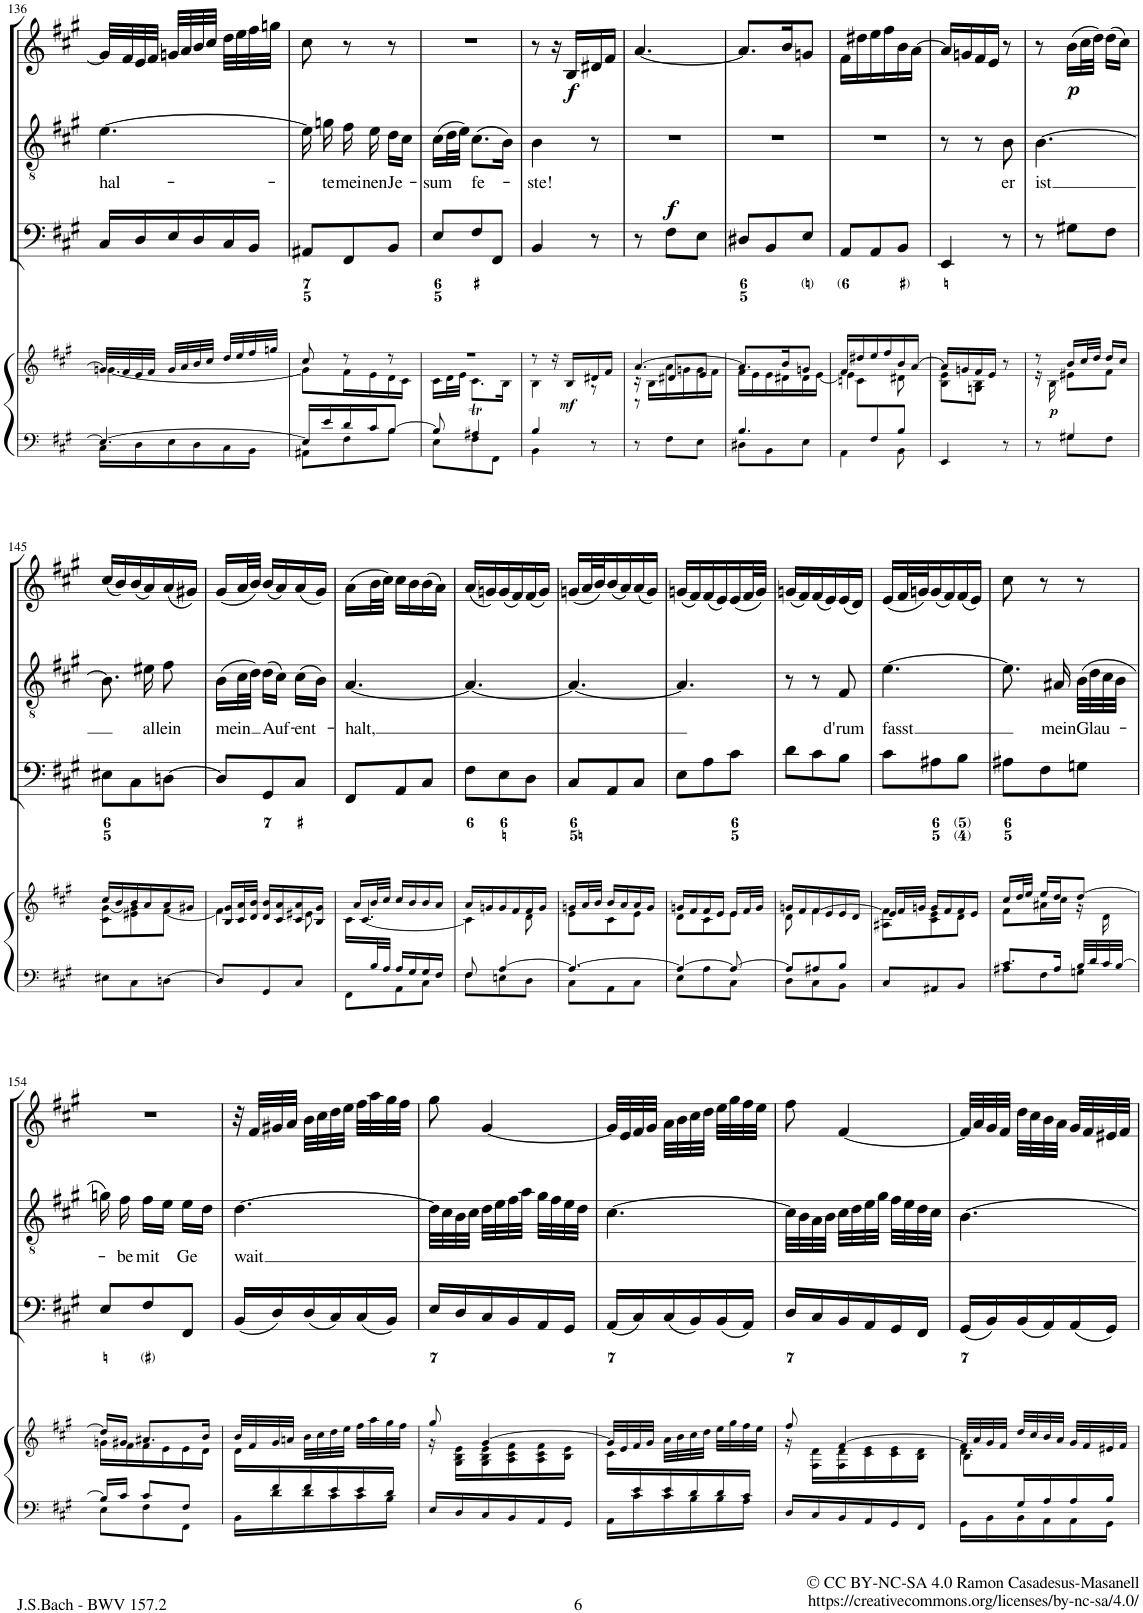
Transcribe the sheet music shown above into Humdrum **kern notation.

**kern	**kern	**dynam	**kern	**dynam	**kern	**text	**kern	**dynam
*part4	*part4	*part4	*part3	*part3	*part2	*part2	*part1	*part1
*staff5	*staff4	*staff4/5	*staff3	*staff3	*staff2	*staff2	*staff1	*staff1
*I"Piano reduction	*	*	*I"Continuo	*	*I"Tenore	*	*I"Oboe d'amore	*
*I'Pno	*	*	*	*	*	*	*I'Ob	*
!!LO:PB:g=z
*clefF4	*clefG2	*	*clefF4	*	*clefGv2	*	*clefG2	*
*k[f#c#g#]	*k[f#c#g#]	*	*k[f#c#g#]	*	*k[f#c#g#]	*	*k[f#c#g#]	*
*M3/8	*M3/8	*	*M3/8	*	*M3/8	*	*M3/8	*
=136	=136	=136	=136	=136	=136	=136	=136	=136
*^	*^	*	*	*	*	*	*	*
!	!	!	!	!	!	!	!	!LO:LY:b	!	!
4.E/_	16C#\LL	32g/LLL]	[4.gn\	.	16C#/LL	.	[4.e\	hal-	32g/LLL]	.
.	.	32f#/	.	.	.	.	.	.	32f#/	.
.	16D\	32e/	.	.	16D/	.	.	.	32e/	.
.	.	32f#/JJJ	.	.	.	.	.	.	32f#/JJJ	.
.	16E\	32g/LLL	.	.	16E/	.	.	.	32gn/LLL	.
.	.	32a/	.	.	.	.	.	.	32a/	.
.	16D\	32b/	.	.	16D/	.	.	.	32b/	.
.	.	32cc#/JJJ	.	.	.	.	.	.	32cc#/JJJ	.
.	16C#\	32dd/LLL	.	.	16C#/	.	.	.	32dd\LLL	.
.	.	32ee/	.	.	.	.	.	.	32ee\	.
.	16BB\JJ	32ff#/	.	.	16BB/JJ	.	.	.	32ff#\	.
.	.	32ggn/JJJ	.	.	.	.	.	.	32ggn\JJJ	.
=137	=137	=137	=137	=137	=137	=137	=137	=137	=137	=137
16E/LL]	8AA#X\L	8cc#/	8g\L]	.	8AA#X/L	.	16e\]	.	8cc#\	.
!	!	!	!	!	!	!	!	!LO:LY:b	!	!
16e/	.	.	.	.	.	.	16gn\	-te	.	.
!	!	!	!	!	!	!	!	!LO:LY:b	!	!
16d/	8F#\	8r	16f#\L	.	8FF#/	.	16f#\	mei-	8r	.
!	!	!	!	!	!	!	!	!LO:LY:b	!	!
16c#/J	.	.	16e\	.	.	.	16e\	-nen	.	.
!	!	!	!	!	!	!	!	!LO:LY:b	!	!
[8B/J	8B\J	8r	16d\	.	8BB/J	.	16d\LL	Je-	8r	.
.	.	.	16c#\JJ	.	.	.	16c#\JJ	.	.	.
=138	=138	=138	=138	=138	=138	=138	=138	=138	=138	=138
!	!	!	!	!	!	!	!	!LO:LY:b	!	!
8B/]	8E\L	4.r	16c#\LL	.	8E/L	.	(16c#\LL	-sum	4.r	.
.	.	.	32d\L	.	.	.	32d\L	.	.	.
.	.	.	32e\JJJ	.	.	.	32e\JJJ)	.	.	.
!	!	!	!	!	!	!	!	!LO:LY:b	!	!
4A#X/	8F#\	.	8.c#t\L	.	8F#/	.	(8.c#\L	fe-	.	.
.	8FF#\J	.	.	.	8FF#/J	.	.	.	.	.
.	.	.	16B\Jk	.	.	.	16B\Jk)	.	.	.
=139	=139	=139	=139	=139	=139	=139	=139	=139	=139	=139
!	!	!	!	!	!	!	!	!LO:LY:b	!	!
4B/	4BB\	8r	4B\	.	4BB/	.	4B\	-ste!	8r	.
.	.	16r	.	.	.	.	.	.	16r	.
!	!	!	!	!LO:DY:b	!	!	!	!	!	!LO:DY:b
.	.	16B/LL	.	mf	.	.	.	.	16B/LL	f
8r	8ryy	16d#X/	8r	.	8r	.	8r	.	16d#X/	.
.	.	16f#/JJ	.	.	.	.	.	.	16f#/JJ	.
*v	*v	*	*	*	*	*	*	*	*	*
=140	=140	=140	=140	=140	=140	=140	=140	=140	=140
*	*	*^	*	*	*	*	*	*	*
8r	[4.a/	16r	8r	.	8r	.	4.r	.	[4.a/	.
.	.	16B\LL	.	.	.	.	.	.	.	.
!	!	!	!	!	!	!LO:DY:a	!	!	!	!
8F#\L	.	16a\	8d#X/L	.	8F#\L	f	.	.	.	.
.	.	16gn\	.	.	.	.	.	.	.	.
8E\J	.	16g\	8e/J	.	8E\J	.	.	.	.	.
.	.	16f#\JJ	.	.	.	.	.	.	.	.
*	*	*v	*v	*	*	*	*	*	*	*
=141	=141	=141	=141	=141	=141	=141	=141	=141	=141
*^	*	*	*	*	*	*	*	*	*
4.B/	8D#X\L	8.a/L]	16f#\LL	.	8D#X/L	.	4.r	.	8.a/L]	.
.	.	.	16e\	.	.	.	.	.	.	.
.	8BB\	.	16e\	.	8BB/	.	.	.	.	.
.	.	16b/K	16d#X\	.	.	.	.	.	16b/K	.
.	8E\J	8gn/J	16d#\	.	8E/J	.	.	.	8gn/J	.
.	.	.	[16e\JJ	.	.	.	.	.	.	.
=142	=142	=142	=142	=142	=142	=142	=142	=142	=142	=142
*	*	*	*^	*	*	*	*	*	*	*
8ryy	4AA\	16f#/LL	4e\]	8cn\L	.	8AA/L	.	4.r	.	16f#\LL	.
.	.	16dd#X/	.	.	.	.	.	.	.	16dd#X\	.
8F#/	.	16ee/	.	4ryy	.	8AA/	.	.	.	16ee\	.
.	.	16ff#/	.	.	.	.	.	.	.	16ff#\	.
8B/J	8BB\	16b/	8d#X\	.	.	8BB/J	.	.	.	16b\	.
.	.	[16a/JJ	.	.	.	.	.	.	.	[16a\JJ	.
*v	*v	*	*	*	*	*	*	*	*	*	*
*	*	*v	*v	*	*	*	*	*	*	*
=143	=143	=143	=143	=143	=143	=143	=143	=143	=143
4EE/	16a/LL]	8B\ 8e\L	.	4EE/	.	8r	.	16a/LL]	.
.	16gn/	.	.	.	.	.	.	16gn/	.
.	16f#/	8Gn\ 8B\J	.	.	.	8r	.	16f#/	.
.	16e/JJ	.	.	.	.	.	.	16e/JJ	.
!	!	!	!	!	!	!	!LO:LY:b	!	!
8r	8r	8ryy	.	8r	.	8B\	er	8r	.
=144	=144	=144	=144	=144	=144	=144	=144	=144	=144
*^	*	*	*	*	*	*	*	*	*
!	!	!	!	!	!	!	!	!LO:LY:b	!	!
8r	8ryy	8r	16r	.	8r	.	[4.B\	ist	8r	.
!	!	!	!	!LO:DY:b	!	!	!	!	!	!
.	.	.	16B\	p	.	.	.	.	.	.
!	!	!	!	!	!	!	!	!	!	!LO:DY:b
4G#/	8G#X\L	16b/LL	8e#X\L	.	8G#X\L	.	.	.	(16b\LL	p
.	.	32cc#/L	.	.	.	.	.	.	32cc#\L	.
.	.	32dd/JJJ	.	.	.	.	.	.	32dd\JJJ)	.
.	8F#\J	16dd/LL	8f#\J	.	8F#\J	.	.	.	(16dd\LL	.
.	.	16cc#/JJ	.	.	.	.	.	.	16cc#\JJ)	.
*v	*v	*	*	*	*	*	*	*	*	*
!!LO:LB:g=z
=145	=145	=145	=145	=145	=145	=145	=145	=145	=145
8E#X\L	16cc#/LL	8c#\ [8g#\L	.	8E#X\L	.	8.B\]	.	(16cc#/LL	.
.	16b/	.	.	.	.	.	.	16b/)	.
8C#\	16b/	8e#X\ 8g#\]	.	8C#\	.	.	.	(16b/	.
!	!	!	!	!	!	!	!LO:LY:b	!	!
.	16a/	.	.	.	.	16e#X\	al-	16a/)	.
!	!	!	!	!	!	!	!LO:LY:b	!	!
[8Dn\J	16a/	[8f#\J	.	[8Dn\J	.	8f#\	-lein	(16a/	.
.	16g#X/JJ	.	.	.	.	.	.	16g#X/JJ)	.
=146	=146	=146	=146	=146	=146	=146	=146	=146	=146
!	!	!	!	!	!	!	!LO:LY:b	!	!
8D/L]	16B/ 16g#/LL	4f#\]	.	8D/L]	.	(16B\LL	mein	(16g#/LL	.
.	32c#/ 32a/L	.	.	.	.	32c#\L	.	32a/L	.
.	32d/ 32b/JJJ	.	.	.	.	32d\JJJ)	.	32b/JJJ)	.
!	!	!	!	!	!	!	!LO:LY:b	!	!
8GG#/	16d/ 16b/LL	.	.	8GG#/	.	(16d\LL	Auf-	(16b/LL	.
.	16c#/ 16a/	.	.	.	.	16c#\JJ)	.	16a/)	.
!	!	!	!	!	!	!	!LO:LY:b	!	!
8C#/J	16c#/ 16a/	8e#X\	.	8C#/J	.	(16c#\LL	-ent-	(16a/	.
.	16B/ 16g#/JJ	.	.	.	.	16B\JJ)	.	16g#/JJ)	.
=147	=147	=147	=147	=147	=147	=147	=147	=147	=147
*^	*	*^	*	*	*	*	*	*	*
!	!	!	!	!	!	!	!	!	!LO:LY:b	!	!
16ryy	8FF#\L	16a/LL	[<4.c#/	16c#\LL	.	8FF#/L	.	[4.A/	-halt,	(16a\LL	.
32B/L	.	32b/L	.	4ryy	.	.	.	.	.	32b\L	.
32A/JJJ	.	32cc#/JJJ	.	.	.	.	.	.	.	32cc#\JJJ)	.
16A/LL	8AA\	16cc#/LL	.	.	.	8AA/	.	.	.	16cc#\LL	.
16G#/	.	16b/	.	.	.	.	.	.	.	16b\	.
16G#/	8C#\J	16b/	.	.	.	8C#/J	.	.	.	(16b\	.
16F#/JJ	.	16a/JJ	.	16ryy	.	.	.	.	.	16a\JJ)	.
*	*	*	*v	*v	*	*	*	*	*	*	*
=148	=148	=148	=148	=148	=148	=148	=148	=148	=148	=148
8F#/	8F#\L	16a/LL	4c#\]	.	8F#\L	.	4.A/_	.	(16a/LL	.
.	.	16gn/	.	.	.	.	.	.	16gn/)	.
[4A/	8En\	16g/	.	.	8E\	.	.	.	(16g/	.
.	.	16f#/	.	.	.	.	.	.	16f#/)	.
.	8D\J	16f#/	8d\	.	8D\J	.	.	.	(16f#/	.
.	.	16g/JJ	.	.	.	.	.	.	16g/JJ)	.
=149	=149	=149	=149	=149	=149	=149	=149	=149	=149	=149
4.A/_	8C#\L	16gn/LL	8e\L	.	8C#/L	.	4.A/_	.	(16gn/LL	.
.	.	32a/L	.	.	.	.	.	.	32a/L	.
.	.	32b/JJJ	.	.	.	.	.	.	32b/J)	.
.	8AA\	16b/LL	8c#\	.	8AA/	.	.	.	(16b/	.
.	.	16a/	.	.	.	.	.	.	16a/)	.
.	8C#\J	16a/	8e\J	.	8C#/J	.	.	.	(16a/	.
.	.	16g/JJ	.	.	.	.	.	.	16g/JJ)	.
=150	=150	=150	=150	=150	=150	=150	=150	=150	=150	=150
4A/_	8E\L	16gn/LL	8d\L	.	8E\L	.	4.A/]	.	(16gn/LL	.
.	.	16f#/	.	.	.	.	.	.	16f#/)	.
.	8A\	16f#/	8c#\	.	8A\	.	.	.	(16f#/	.
.	.	16e/JJ	.	.	.	.	.	.	16e/)	.
8A/_	8C#\J	16e/LL	8e\J	.	8c#\J	.	.	.	(16e/	.
.	.	32f#/L	.	.	.	.	.	.	32f#/L	.
.	.	32g/JJJ	.	.	.	.	.	.	32g/JJJ)	.
=151	=151	=151	=151	=151	=151	=151	=151	=151	=151	=151
8A/L]	8D\L	16gn/LL	8d\	.	8d\L	.	8r	.	(16gn/LL	.
.	.	16f#/	.	.	.	.	.	.	16f#/)	.
8A#X/	8C#\	16f#/	[>4f#\	.	8c#\	.	8r	.	(16f#/	.
.	.	16e/	.	.	.	.	.	.	16e/)	.
!	!	!	!	!	!	!	!	!LO:LY:b	!	!
8B/J	8BB\J	16e/	.	.	8B\J	.	8F#/	d'rum	(16e/	.
.	.	16d/JJ	.	.	.	.	.	.	16d/JJ)	.
*v	*v	*	*	*	*	*	*	*	*	*
=152	=152	=152	=152	=152	=152	=152	=152	=152	=152
!	!	!	!	!	!	!	!LO:LY:b	!	!
8C#/L	16e/LL	8A#X\ 8f#\]L	.	8c#\L	.	[4.e\	fasst	(16e/LL	.
.	32f#/L	.	.	.	.	.	.	32f#/L	.
.	32gn/JJJ	.	.	.	.	.	.	32gn/J)	.
8AA#X/	16g/LL	8c#\ 8e\	.	8A#X\	.	.	.	(16g/	.
.	16f#/	.	.	.	.	.	.	16f#/)	.
8BB/J	16f#/	8d\J	.	8B\J	.	.	.	(16f#/	.
.	16e/JJ	.	.	.	.	.	.	16e/JJ)	.
=153	=153	=153	=153	=153	=153	=153	=153	=153	=153
*^	*	*	*	*	*	*	*	*	*
8.c#/L	8A#X\L	16cc#/LL	8f#\L	.	8A#X\L	.	8.e\]	.	8cc#\	.
.	.	32dd/L	.	.	.	.	.	.	.	.
.	.	32ee/JJJ	.	.	.	.	.	.	.	.
.	8F#\	16ee/LL	16a#X\L	.	8F#\	.	.	.	8r	.
!	!	!	!	!	!	!	!	!LO:LY:b	!	!
16A#/Jk	.	16dd/J	16cc#\JJ	.	.	.	16A#X/	mein	.	.
!	!	!	!	!	!	!	!	!LO:LY:b	!	!
32B/LLL	8Gn\J	[8dd/J	16r	.	8Gn\J	.	(32B\LLL	Glau-	8r	.
32d/	.	.	.	.	.	.	32d\	.	.	.
32c#/	.	.	16d\	.	.	.	32c#\	.	.	.
[32B/JJJ	.	.	.	.	.	.	32B\JJJ	.	.	.
!!LO:LB:g=z
=154	=154	=154	=154	=154	=154	=154	=154	=154	=154	=154
16B/LL]	8E\L	16dd/LL]	16gn\LL	.	8E/L	.	16gn\)	.	4.r	.
!	!	!	!	!	!	!	!	!LO:LY:b	!	!
16c#/JJ	.	16g#X/JJ	16f#\	.	.	.	16f#\	-be	.	.
!	!	!	!	!	!	!	!	!LO:LY:b	!	!
8c#/L	8F#\	8.a#X/L	16f#\	.	8F#/	.	16f#\LL	mit	.	.
.	.	.	16e\	.	.	.	16e\JJ	.	.	.
!	!	!	!	!	!	!	!	!LO:LY:b	!	!
8F#/J	8FF#\J	.	16e\	.	8FF#/J	.	16e\LL	Ge	.	.
.	.	16b/Jk	16d\JJ	.	.	.	16d\JJ	.	.	.
=155	=155	=155	=155	=155	=155	=155	=155	=155	=155	=155
!	!	!	!	!	!	!	!	!LO:LY:b	!	!
16ryy	16BB\LL	32b/LLL	16d\LL	.	(16BB/LL	.	[4.d\	wait	32r	.
.	.	32f#/	.	.	.	.	.	.	32f#/LLL	.
16f#/	16d\	32g#/	4ryy	.	16D/)	.	.	.	32g#X/	.
.	.	32an/JJJ	.	.	.	.	.	.	32a/JJJ	.
16f#/	16d\	32b\LLL	.	.	(16D/	.	.	.	32b\LLL	.
.	.	32cc#\	.	.	.	.	.	.	32cc#\	.
16e/	16c#\	32dd\	.	.	16C#/)	.	.	.	32dd\	.
.	.	32ee\JJJ	.	.	.	.	.	.	32ee\JJJ	.
16e/	16c#\	32ff#\LLL	.	.	(16C#/	.	.	.	32ff#\LLL	.
.	.	32aa\	.	.	.	.	.	.	32aa\	.
16d/JJ	16B\JJ	32gg#\	16ryy	.	16BB/JJ)	.	.	.	32gg#\	.
.	.	32ff#\JJJ	.	.	.	.	.	.	32ff#\JJJ	.
*v	*v	*	*	*	*	*	*	*	*	*
=156	=156	=156	=156	=156	=156	=156	=156	=156	=156
16E/LL	8gg#/	16r	.	16E/LL	.	32d\LLL]	.	8gg#\	.
.	.	.	.	.	.	32c#\	.	.	.
16D/	.	16G#\ 16B\ 16e\LL	.	16D/	.	32B\	.	.	.
.	.	.	.	.	.	32c#\JJJ	.	.	.
16C#/	[4g#/	16G#\ 16B\ 16e\	.	16C#/	.	32d\LLL	.	[4g#/	.
.	.	.	.	.	.	32e\	.	.	.
16BB/	.	16A\ 16c#\ 16f#\	.	16BB/	.	32f#\	.	.	.
.	.	.	.	.	.	32a\JJJ	.	.	.
16AA/	.	16A\ 16c#\ 16f#\	.	16AA/	.	32g#\LLL	.	.	.
.	.	.	.	.	.	32f#\	.	.	.
16GG#/JJ	.	16B\ 16e\JJ	.	16GG#/JJ	.	32e\	.	.	.
.	.	.	.	.	.	32d\JJJ	.	.	.
=157	=157	=157	=157	=157	=157	=157	=157	=157	=157
*^	*	*	*	*	*	*	*	*	*
16ryy	16AA\LL	32g#/LLL]	16c#\LL	.	(16AA/LL	.	[4.c#\	.	32g#/LLL]	.
.	.	32e/	.	.	.	.	.	.	32e/	.
16e/	16c#\	32f#/	4ryy	.	16C#/)	.	.	.	32f#/	.
.	.	32g#/JJJ	.	.	.	.	.	.	32g#/JJJ	.
16e/	16c#\	32a\LLL	.	.	(16C#/	.	.	.	32a\LLL	.
.	.	32b\	.	.	.	.	.	.	32b\	.
16d/	16B\	32cc#\	.	.	16BB/)	.	.	.	32cc#\	.
.	.	32dd\JJJ	.	.	.	.	.	.	32dd\JJJ	.
16d/	16B\	32ee\LLL	.	.	(16BB/	.	.	.	32ee\LLL	.
.	.	32gg#\	.	.	.	.	.	.	32gg#\	.
16c#/JJ	16A\JJ	32ff#\	16ryy	.	16AA/JJ)	.	.	.	32ff#\	.
.	.	32ee\JJJ	.	.	.	.	.	.	32ee\JJJ	.
*v	*v	*	*	*	*	*	*	*	*	*
=158	=158	=158	=158	=158	=158	=158	=158	=158	=158
16D/LL	8ff#/	16r	.	16D/LL	.	32c#\LLL]	.	8ff#\	.
.	.	.	.	.	.	32B\	.	.	.
16C#/	.	16F#\ 16d\LL	.	16C#/	.	32A\	.	.	.
.	.	.	.	.	.	32B\JJJ	.	.	.
16BB/	[4f#/	16F#\ 16d\	.	16BB/	.	32c#\LLL	.	[4f#/	.
.	.	.	.	.	.	32d\	.	.	.
16AA/	.	16c#\ 16e\	.	16AA/	.	32e\	.	.	.
.	.	.	.	.	.	32g#\JJJ	.	.	.
16GG#/	.	16c#\ 16e\	.	16GG#/	.	32f#\LLL	.	.	.
.	.	.	.	.	.	32e\	.	.	.
16FF#/JJ	.	16B\ 16d\JJ	.	16FF#/JJ	.	32d\	.	.	.
.	.	.	.	.	.	32c#\JJJ	.	.	.
=159	=159	=159	=159	=159	=159	=159	=159	=159	=159
*^	*	*^	*	*	*	*	*	*	*
8ryy	16GG#\LL	32f#/LLL]	4.d\	8B\L	.	(16GG#/LL	.	[4.B\	.	32f#/LLL]	.
.	.	32a/	.	.	.	.	.	.	.	32a/	.
.	16BB\	32g#/	.	.	.	16BB/)	.	.	.	32g#/	.
.	.	32f#/JJJ	.	.	.	.	.	.	.	32f#/JJJ	.
16G#/L	16BB\	32dd/LLL	.	4ryy	.	(16BB/	.	.	.	32dd\LLL	.
.	.	32cc#/	.	.	.	.	.	.	.	32cc#\	.
16A/	16AA\	32b/	.	.	.	16AA/)	.	.	.	32b\	.
.	.	32a/JJJ	.	.	.	.	.	.	.	32a\JJJ	.
16A/	16AA\	32g#/LLL	.	.	.	(16AA/	.	.	.	32g#/LLL	.
.	.	32f#/	.	.	.	.	.	.	.	32f#/	.
16B/JJ	16GG#\JJ	32e#X/	.	.	.	16GG#/JJ)	.	.	.	32e#X/	.
.	.	32f#/JJJ	.	.	.	.	.	.	.	32f#/JJJ	.
*v	*v	*	*	*	*	*	*	*	*	*	*
*	*v	*v	*v	*	*	*	*	*	*	*
=	=	=	=	=	=	=	=	=
*-	*-	*-	*-	*-	*-	*-	*-	*-
